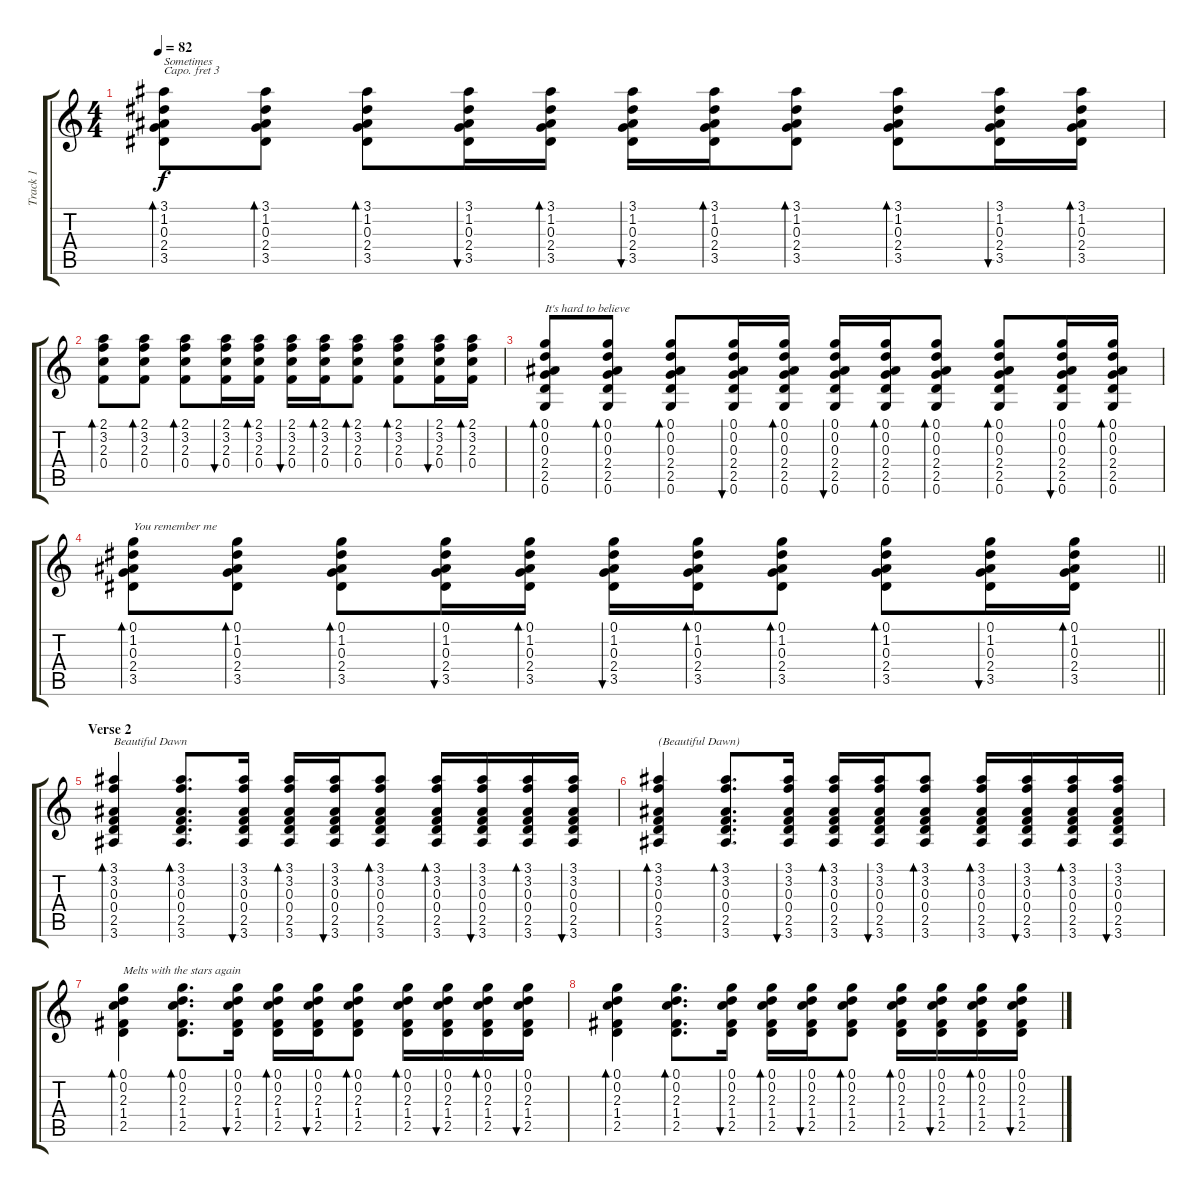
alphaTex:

\track ("Track 1" "Track 1") {instrument acousticguitarnylon}
\staff {score tabs}
\capo 3
\tuning (E4 B3 G3 D3 A2 E2) {hide}
\ts (4 4)
\tempo 82
\clef g2
\ks c
(3.1 1.2 0.3 2.4 3.5).8{bd 30 txt "Sometimes" dy f} (3.1 1.2 0.3 2.4 3.5).8{bd 30} (3.1 1.2 0.3 2.4 3.5).8{bd 30} (3.1 1.2 0.3 2.4 3.5).16{bu 30} (3.1 1.2 0.3 2.4 3.5).16{bd 30} (3.1 1.2 0.3 2.4 3.5).16{bu 30} (3.1 1.2 0.3 2.4 3.5).16{bd 30} (3.1 1.2 0.3 2.4 3.5).8{bd 30} (3.1 1.2 0.3 2.4 3.5).8{bd 30} (3.1 1.2 0.3 2.4 3.5).16{bu 30} (3.1 1.2 0.3 2.4 3.5).16{bd 30} |
(2.1 3.2 2.3 0.4).8{bd 30} (2.1 3.2 2.3 0.4).8{bd 30} (2.1 3.2 2.3 0.4).8{bd 30} (2.1 3.2 2.3 0.4).16{bu 30} (2.1 3.2 2.3 0.4).16{bd 30} (2.1 3.2 2.3 0.4).16{bu 30} (2.1 3.2 2.3 0.4).16{bd 30} (2.1 3.2 2.3 0.4).8{bd 30} (2.1 3.2 2.3 0.4).8{bd 30} (2.1 3.2 2.3 0.4).16{bu 30} (2.1 3.2 2.3 0.4).16{bd 30} |
(0.1 0.2 0.3 2.4 2.5 0.6).8{bd 30 txt "It's hard to believe"} (0.1 0.2 0.3 2.4 2.5 0.6).8{bd 30} (0.1 0.2 0.3 2.4 2.5 0.6).8{bd 30} (0.1 0.2 0.3 2.4 2.5 0.6).16{bu 30} (0.1 0.2 0.3 2.4 2.5 0.6).16{bd 30} (0.1 0.2 0.3 2.4 2.5 0.6).16{bu 30} (0.1 0.2 0.3 2.4 2.5 0.6).16{bd 30} (0.1 0.2 0.3 2.4 2.5 0.6).8{bd 30} (0.1 0.2 0.3 2.4 2.5 0.6).8{bd 30} (0.1 0.2 0.3 2.4 2.5 0.6).16{bu 30} (0.1 0.2 0.3 2.4 2.5 0.6).16{bd 30} |
\barLineRight lightlight
(0.1 1.2 0.3 2.4 3.5).8{bd 30 txt "You remember me"} (0.1 1.2 0.3 2.4 3.5).8{bd 30} (0.1 1.2 0.3 2.4 3.5).8{bd 30} (0.1 1.2 0.3 2.4 3.5).16{bu 30} (0.1 1.2 0.3 2.4 3.5).16{bd 30} (0.1 1.2 0.3 2.4 3.5).16{bu 30} (0.1 1.2 0.3 2.4 3.5).16{bd 30} (0.1 1.2 0.3 2.4 3.5).8{bd 30} (0.1 1.2 0.3 2.4 3.5).8{bd 30} (0.1 1.2 0.3 2.4 3.5).16{bu 30} (0.1 1.2 0.3 2.4 3.5).16{bd 30} |
\section ("" "Verse 2")
(3.1 3.2 0.3 0.4 2.5 3.6).4{bd 30 txt "Beautiful Dawn"} (3.1 3.2 0.3 0.4 2.5 3.6).8{d bd 30} (3.1 3.2 0.3 0.4 2.5 3.6).16{bu 30} (3.1 3.2 0.3 0.4 2.5 3.6).16{bd 30} (3.1 3.2 0.3 0.4 2.5 3.6).16{bu 30} (3.1 3.2 0.3 0.4 2.5 3.6).8{bd 30} (3.1 3.2 0.3 0.4 2.5 3.6).16{bd 30} (3.1 3.2 0.3 0.4 2.5 3.6).16{bu 30} (3.1 3.2 0.3 0.4 2.5 3.6).16{bd 30} (3.1 3.2 0.3 0.4 2.5 3.6).16{bu 30} |
(3.1 3.2 0.3 0.4 2.5 3.6).4{bd 30 txt "(Beautiful Dawn)"} (3.1 3.2 0.3 0.4 2.5 3.6).8{d bd 30} (3.1 3.2 0.3 0.4 2.5 3.6).16{bu 30} (3.1 3.2 0.3 0.4 2.5 3.6).16{bd 30} (3.1 3.2 0.3 0.4 2.5 3.6).16{bu 30} (3.1 3.2 0.3 0.4 2.5 3.6).8{bd 30} (3.1 3.2 0.3 0.4 2.5 3.6).16{bd 30} (3.1 3.2 0.3 0.4 2.5 3.6).16{bu 30} (3.1 3.2 0.3 0.4 2.5 3.6).16{bd 30} (3.1 3.2 0.3 0.4 2.5 3.6).16{bu 30} |
(0.1 0.2 2.3 1.4 2.5).4{bd 30 txt "Melts with the stars again"} (0.1 0.2 2.3 1.4 2.5).8{d bd 30} (0.1 0.2 2.3 1.4 2.5).16{bu 30} (0.1 0.2 2.3 1.4 2.5).16{bd 30} (0.1 0.2 2.3 1.4 2.5).16{bu 30} (0.1 0.2 2.3 1.4 2.5).8{bd 30} (0.1 0.2 2.3 1.4 2.5).16{bd 30} (0.1 0.2 2.3 1.4 2.5).16{bu 30} (0.1 0.2 2.3 1.4 2.5).16{bd 30} (0.1 0.2 2.3 1.4 2.5).16{bu 30} |
(0.1 0.2 2.3 1.4 2.5).4{bd 30} (0.1 0.2 2.3 1.4 2.5).8{d bd 30} (0.1 0.2 2.3 1.4 2.5).16{bu 30} (0.1 0.2 2.3 1.4 2.5).16{bd 30} (0.1 0.2 2.3 1.4 2.5).16{bu 30} (0.1 0.2 2.3 1.4 2.5).8{bd 30} (0.1 0.2 2.3 1.4 2.5).16{bd 30} (0.1 0.2 2.3 1.4 2.5).16{bu 30} (0.1 0.2 2.3 1.4 2.5).16{bd 30} (0.1 0.2 2.3 1.4 2.5).16{bu 30}
